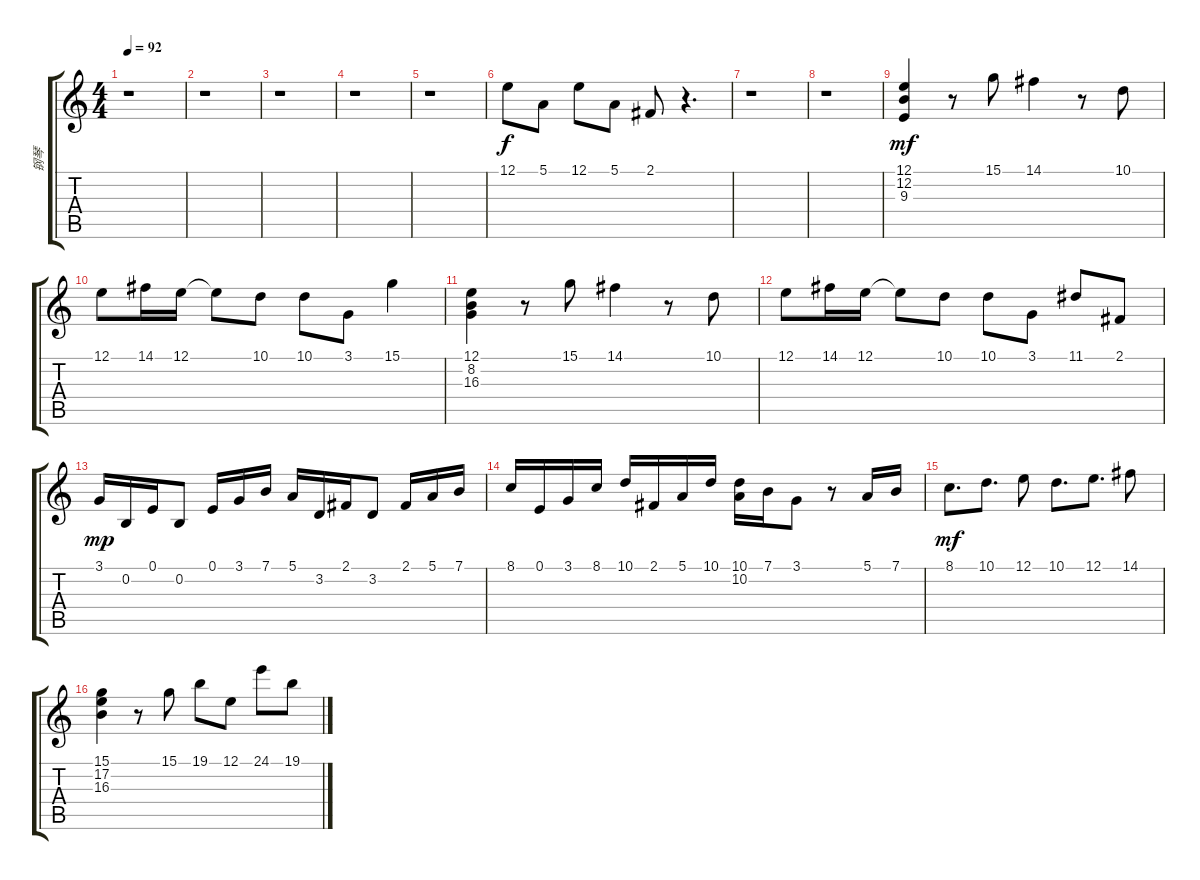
\track ("钢琴" "钢琴") {instrument acousticgrandpiano}
\staff {score tabs}
\tuning (E4 B3 G3 D3 A2 E2) {hide}
\ts (4 4)
\tempo 92
\clef g2
\ks c
r.1{dy f} |
r.1 |
r.1 |
r.1 |
r.1 |
12.1.8 5.1.8 12.1.8 5.1.8 2.1.8 r.4{d} |
r.1 |
r.1 |
(12.1 12.2 9.3).4{dy mf} r.8 15.1.8 14.1.4 r.8 10.1.8 |
12.1.8 14.1.16 12.1.16 12.1{t}.8 10.1.8 10.1.8 3.1.8 15.1.4 |
(12.1 8.2 16.3).4 r.8 15.1.8 14.1.4 r.8 10.1.8 |
12.1.8 14.1.16 12.1.16 12.1{t}.8 10.1.8 10.1.8 3.1.8 11.1.8 2.1.8 |
3.1.16{dy mp} 0.2.16 0.1.16 0.2.8 0.1.16 3.1.16 7.1.16 5.1.16 3.2.16 2.1.16 3.2.8 2.1.16 5.1.16 7.1.16 |
8.1.16 0.1.16 3.1.16 8.1.16 10.1.16 2.1.16 5.1.16 10.1.16 (10.1 10.2).16 7.1.16 3.1.8 r.8 5.1.16 7.1.16 |
8.1.8{d dy mf} 10.1.8{d} 12.1.8 10.1.8{d} 12.1.8{d} 14.1.8 |
(15.1 17.2 16.3).4 r.8 15.1.8 19.1.8 12.1.8 24.1.8 19.1.8
